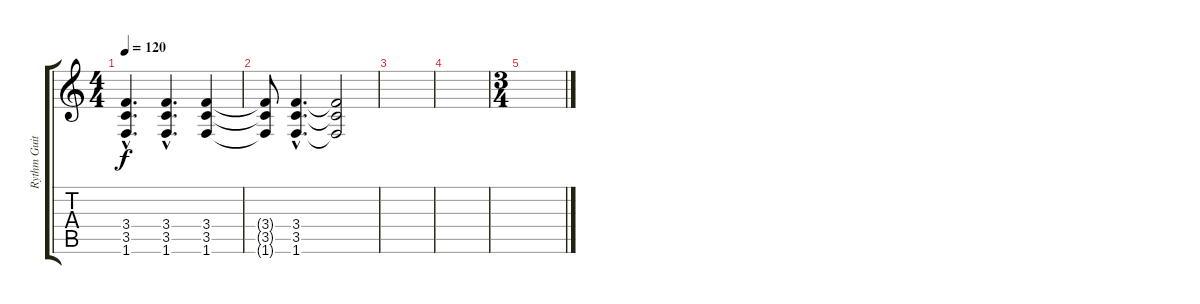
\track ("Rythm Guitar" "Rythm Guit") {instrument distortionguitar}
\staff {score tabs}
\tuning (E4 B3 G3 D3 A2 E2) {hide}
\ts (4 4)
\tempo 120
\clef g2
\ks c
(3.4{hac} 3.5{hac} 1.6{hac}).4{d dy f} (3.4{hac} 3.5{hac} 1.6{hac}).4{d} (3.4 3.5 1.6).4 |
(3.4{t} 3.5{t} 1.6{t}).8 (3.4{hac} 3.5{hac} 1.6{hac}).4{d} (3.4{t} 3.5{t} 1.6{t}).2 |
|
|
\ts (3 4)
